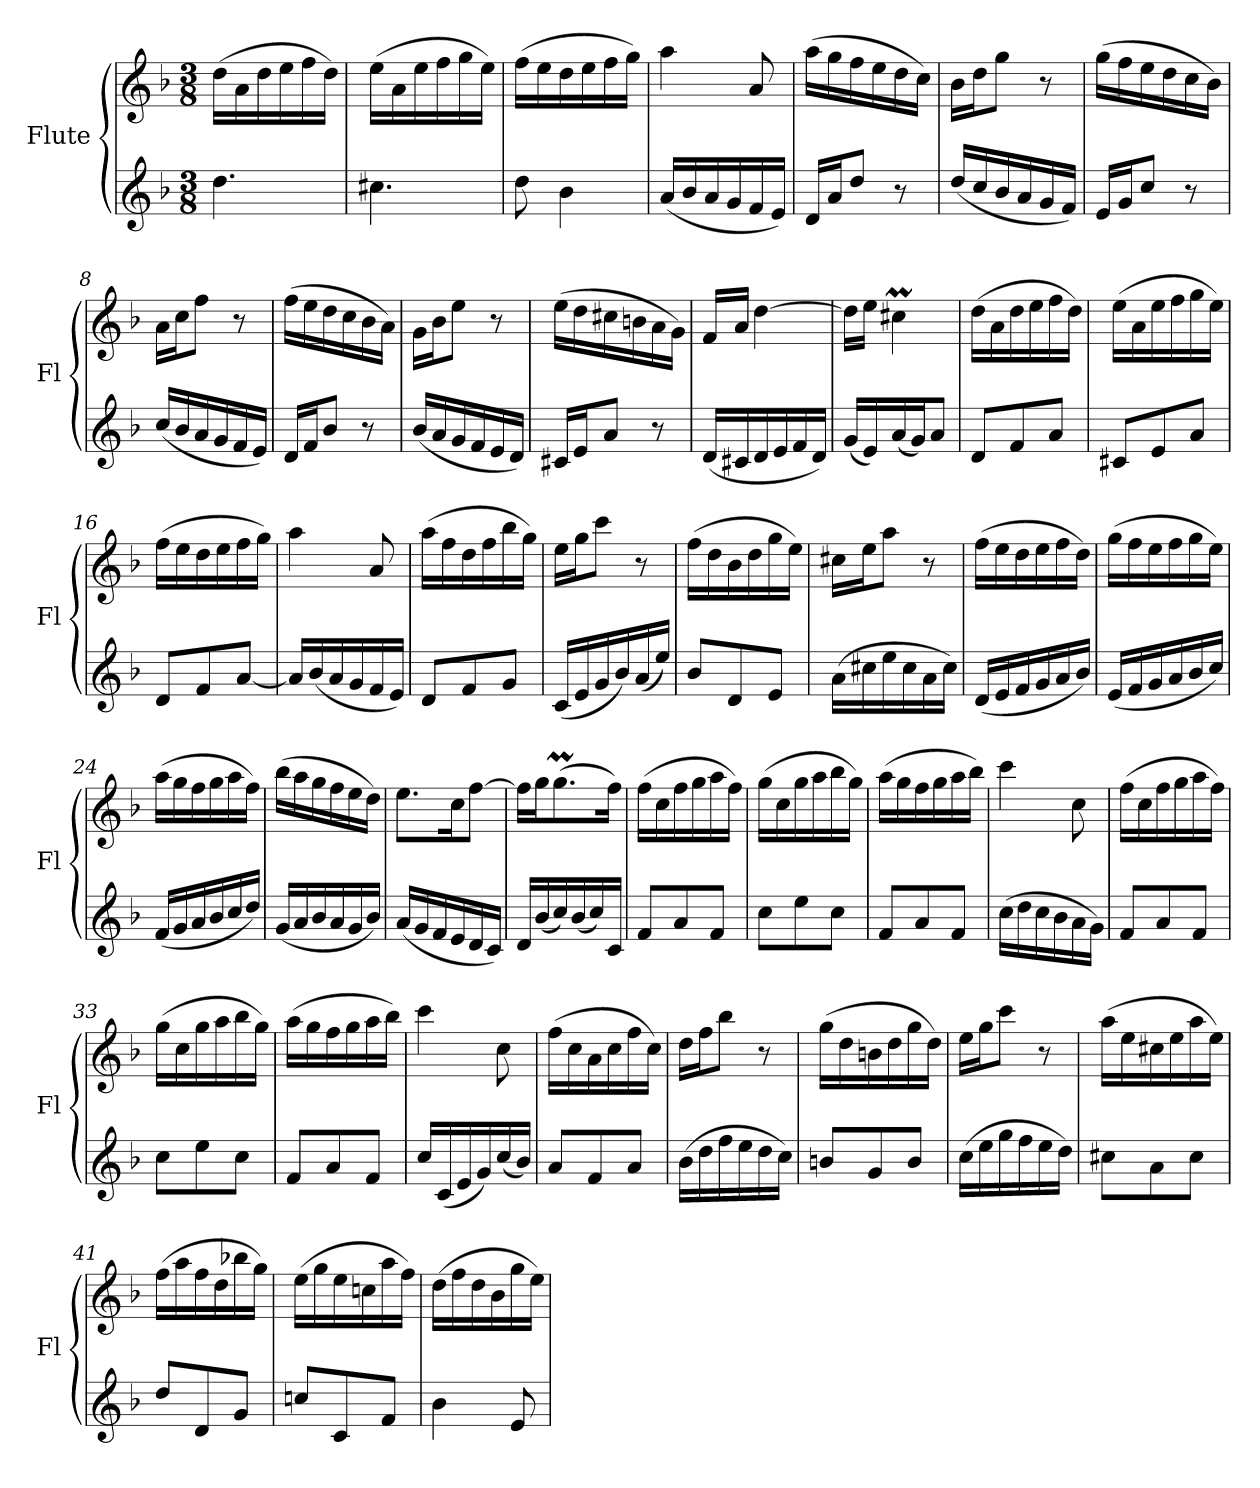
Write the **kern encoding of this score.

**kern	**kern
*part2	*part1
*staff2	*staff1
*I"Flute	*I"Flute
*I'Fl	*I'Fl
*clefG2	*clefG2
*k[b-]	*k[b-]
*F:	*F:
*M3/8	*M3/8
*MM108	*MM108
=1	=1
4.dd\	(16dd\LL
.	16a\
.	16dd\
.	16ee\
.	16ff\
.	16dd\JJ)
=2	=2
4.cc#X\	(16ee\LL
.	16a\
.	16ee\
.	16ff\
.	16gg\
.	16ee\JJ)
=3	=3
8dd\	(16ff\LL
.	16ee\
4b-\	16dd\
.	16ee\
.	16ff\
.	16gg\JJ)
=4	=4
(16a/LL	4aa\
16b-/	.
16a/	.
16g/	.
16f/	8a/
16e/JJ)	.
=5	=5
16d/LL	(16aa\LL
16a/J	16gg\
8dd/J	16ff\
.	16ee\
8r	16dd\
.	16cc\JJ)
=6	=6
(16dd/LL	16b-\LL
16cc/	16dd\J
16b-/	8gg\J
16a/	.
16g/	8r
16f/JJ)	.
!!LO:LB:g=z
=7	=7
16e/LL	(16gg\LL
16g/J	16ff\
8cc/J	16ee\
.	16dd\
8r	16cc\
.	16b-\JJ)
=8	=8
(16cc/LL	16a\LL
16b-/	16cc\J
16a/	8ff\J
16g/	.
16f/	8r
16e/JJ)	.
=9	=9
16d/LL	(16ff\LL
16f/J	16ee\
8b-/J	16dd\
.	16cc\
8r	16b-\
.	16a\JJ)
=10	=10
(16b-/LL	16g\LL
16a/	16b-\J
16g/	8ee\J
16f/	.
16e/	8r
16d/JJ)	.
=11	=11
16c#X/LL	(16ee\LL
16e/J	16dd\
8a/J	16cc#X\
.	16bn\
8r	16a\
.	16g\JJ)
=12	=12
(16d/LL	16f/LL
16c#X/	16a/JJ
16d/	[4dd\
16e/	.
16f/	.
16d/JJ)	.
!!LO:LB:g=z
=13	=13
(16g/LL	16dd\LL]
16e/)	16ee\JJ
(16a/	4cc#Xm\
16g/J)	.
8a/J	.
=14	=14
8d/L	(16dd\LL
.	16a\
8f/	16dd\
.	16ee\
8a/J	16ff\
.	16dd\JJ)
=15	=15
8c#X/L	(16ee\LL
.	16a\
8e/	16ee\
.	16ff\
8a/J	16gg\
.	16ee\JJ)
=16	=16
8d/L	(16ff\LL
.	16ee\
8f/	16dd\
.	16ee\
[8a/J	16ff\
.	16gg\JJ)
=17	=17
16a/LL]	4aa\
(16b-/	.
16a/	.
16g/	.
16f/	8a/
16e/JJ)	.
=18	=18
8d/L	(16aa\LL
.	16ff\
8f/	16dd\
.	16ff\
8g/J	16bb-\
.	16gg\JJ)
!!LO:LB:g=z
=19	=19
(16c/LL	16ee\LL
16e/	16gg\J
16g/	8ccc\J
16b-/)	.
(16a/	8r
16ee/JJ)	.
=20	=20
8b-/L	(16ff\LL
.	16dd\
8d/	16b-\
.	16dd\
8e/J	16gg\
.	16ee\JJ)
=21	=21
(16a\LL	16cc#X\LL
16cc#X\	16ee\J
16ee\	8aa\J
16cc#\	.
16a\	8r
16cc#\JJ)	.
=22	=22
(16d/LL	(16ff\LL
16e/	16ee\
16f/	16dd\
16g/	16ee\
16a/	16ff\
16b-/JJ)	16dd\JJ)
=23	=23
(16e/LL	(16gg\LL
16f/	16ff\
16g/	16ee\
16a/	16ff\
16b-/	16gg\
16cc/JJ)	16ee\JJ)
=24	=24
(16f/LL	(16aa\LL
16g/	16gg\
16a/	16ff\
16b-/	16gg\
16cc/	16aa\
16dd/JJ)	16ff\JJ)
!!LO:LB:g=z
=25	=25
(16g/LL	(16bb-\LL
16a/	16aa\
16b-/	16gg\
16a/	16ff\
16g/	16ee\
16b-/JJ)	16dd\JJ)
=26	=26
(16a/LL	8.ee\L
16g/	.
16f/	.
16e/	16cc\K
16d/	[8ff\J
16c/JJ)	.
=27	=27
16d/LL	16ff\LL]
(16b-/	16gg\J
16cc/)	(8.ggM\
(16b-/	.
16cc/)	.
16c/JJ	16ff\Jk)
=28	=28
8f/L	(16ff\LL
.	16cc\
8a/	16ff\
.	16gg\
8f/J	16aa\
.	16ff\JJ)
=29	=29
8cc\L	(16gg\LL
.	16cc\
8ee\	16gg\
.	16aa\
8cc\J	16bb-\
.	16gg\JJ)
=30	=30
8f/L	(16aa\LL
.	16gg\
8a/	16ff\
.	16gg\
8f/J	16aa\
.	16bb-\JJ)
!!LO:PB:g=z
=31	=31
(16cc\LL	4ccc\
16dd\	.
16cc\	.
16b-\	.
16a\	8cc\
16g\JJ)	.
=32	=32
8f/L	(16ff\LL
.	16cc\
8a/	16ff\
.	16gg\
8f/J	16aa\
.	16ff\JJ)
=33	=33
8cc\L	(16gg\LL
.	16cc\
8ee\	16gg\
.	16aa\
8cc\J	16bb-\
.	16gg\JJ)
=34	=34
8f/L	(16aa\LL
.	16gg\
8a/	16ff\
.	16gg\
8f/J	16aa\
.	16bb-\JJ)
=35	=35
16cc/LL	4ccc\
(16c/	.
16e/	.
16g/)	.
(16cc/	8cc\
16b-/JJ)	.
=36	=36
8a/L	(16ff\LL
.	16cc\
8f/	16a\
.	16cc\
8a/J	16ff\
.	16cc\JJ)
!!LO:LB:g=z
=37	=37
(16b-\LL	16dd\LL
16dd\	16ff\J
16ff\	8bb-\J
16ee\	.
16dd\	8r
16cc\JJ)	.
=38	=38
8bn/L	(16gg\LL
.	16dd\
8g/	16bn\
.	16dd\
8b/J	16gg\
.	16dd\JJ)
=39	=39
(16cc\LL	16ee\LL
16ee\	16gg\J
16gg\	8ccc\J
16ff\	.
16ee\	8r
16dd\JJ)	.
=40	=40
8cc#X\L	(16aa\LL
.	16ee\
8a\	16cc#X\
.	16ee\
8cc#\J	16aa\
.	16ee\JJ)
=41	=41
8dd/L	(16ff\LL
.	16aa\
8d/	16ff\
.	16dd\
8g/J	16bb-X\
.	16gg\JJ)
=42	=42
8ccn/L	(16ee\LL
.	16gg\
8c/	16ee\
.	16ccn\
8f/J	16aa\
.	16ff\JJ)
!!LO:LB:g=z
=43	=43
4b-\	(16dd\LL
.	16ff\
.	16dd\
.	16b-\
8e/	16gg\
.	16ee\JJ)
=	=
*-	*-
